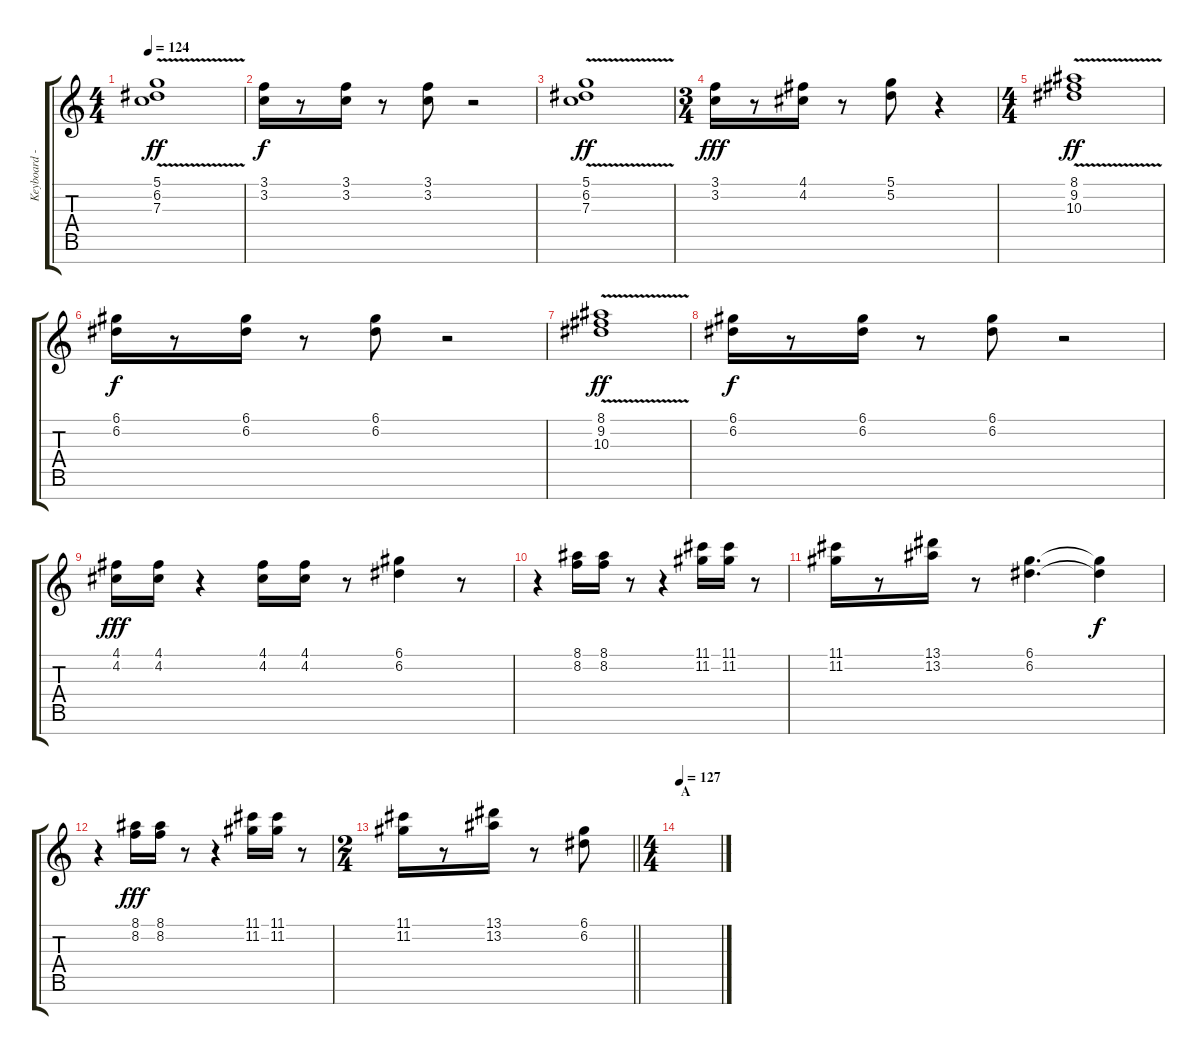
\track ("Keyboard - Organ" "Keyboard -") {instrument percussiveorgan}
\staff {score tabs}
\tuning (D5 A4 F4 C4 G3 D3 A2) {hide}
\ts (4 4)
\tempo 124
\clef g2
\ks c
(5.1{v} 6.2{v} 7.3{v}).1{dy ff} |
(3.1 3.2).16{dy f} r.8 (3.1 3.2).16 r.8 (3.1 3.2).8 r.2 |
(5.1{v} 6.2{v} 7.3{v}).1{dy ff} |
\ts (3 4)
(3.1 3.2).16{dy fff} r.8 (4.1 4.2).16 r.8 (5.1 5.2).8 r.4 |
\ts (4 4)
(8.1{v} 9.2{v} 10.3{v}).1{dy ff} |
(6.1 6.2).16{dy f} r.8 (6.1 6.2).16 r.8 (6.1 6.2).8 r.2 |
(8.1{v} 9.2{v} 10.3{v}).1{dy ff} |
(6.1 6.2).16{dy f} r.8 (6.1 6.2).16 r.8 (6.1 6.2).8 r.2 |
(4.1 4.2).16{dy fff} (4.1 4.2).16 r.4 (4.1 4.2).16 (4.1 4.2).16 r.8 (6.1 6.2).4 r.8 |
r.4 (8.1 8.2).16 (8.1 8.2).16 r.8 r.4 (11.1 11.2).16 (11.1 11.2).16 r.8 |
(11.1 11.2).16 r.8 (13.1 13.2).16 r.8 (6.1 6.2).4{d} (6.1{t} 6.2{t}).4{dy f} |
r.4 (8.1 8.2).16{dy fff} (8.1 8.2).16 r.8 r.4 (11.1 11.2).16 (11.1 11.2).16 r.8 |
\ts (2 4)
\barLineRight lightlight
(11.1 11.2).16 r.8 (13.1 13.2).16 r.8 (6.1 6.2).8 |
\ts (4 4)
\section ("" "A")
\tempo 127
